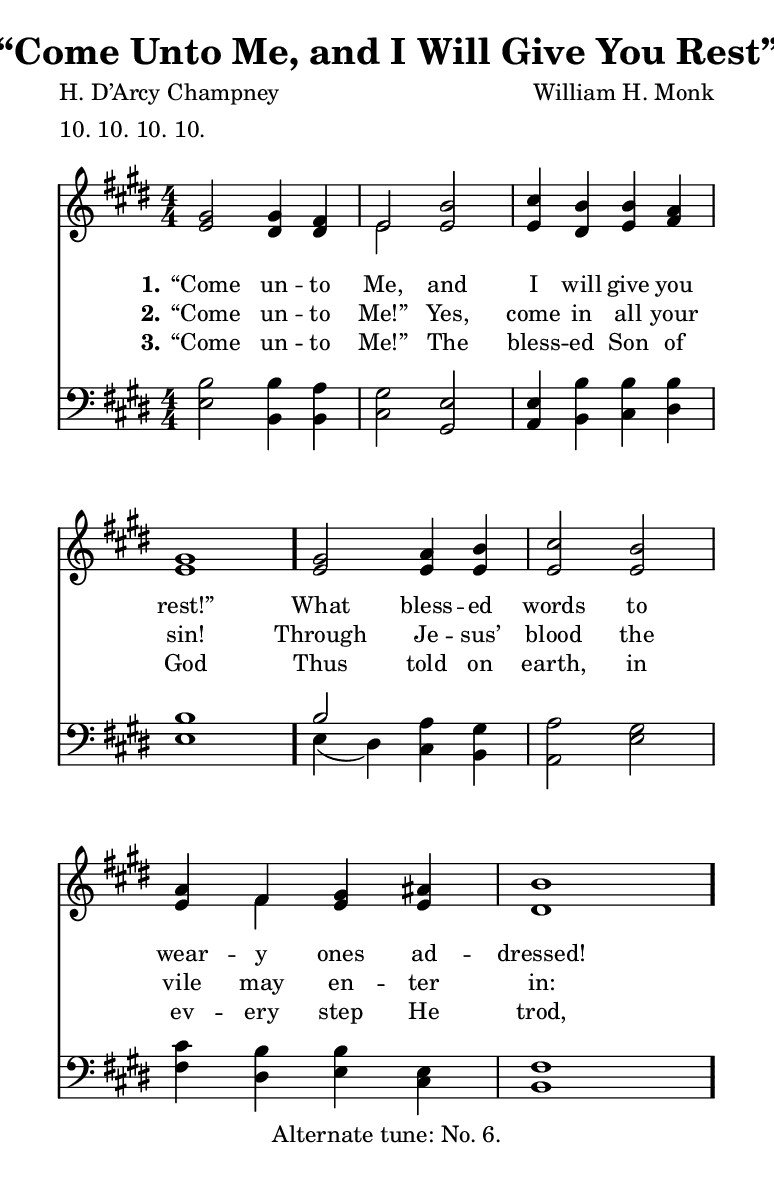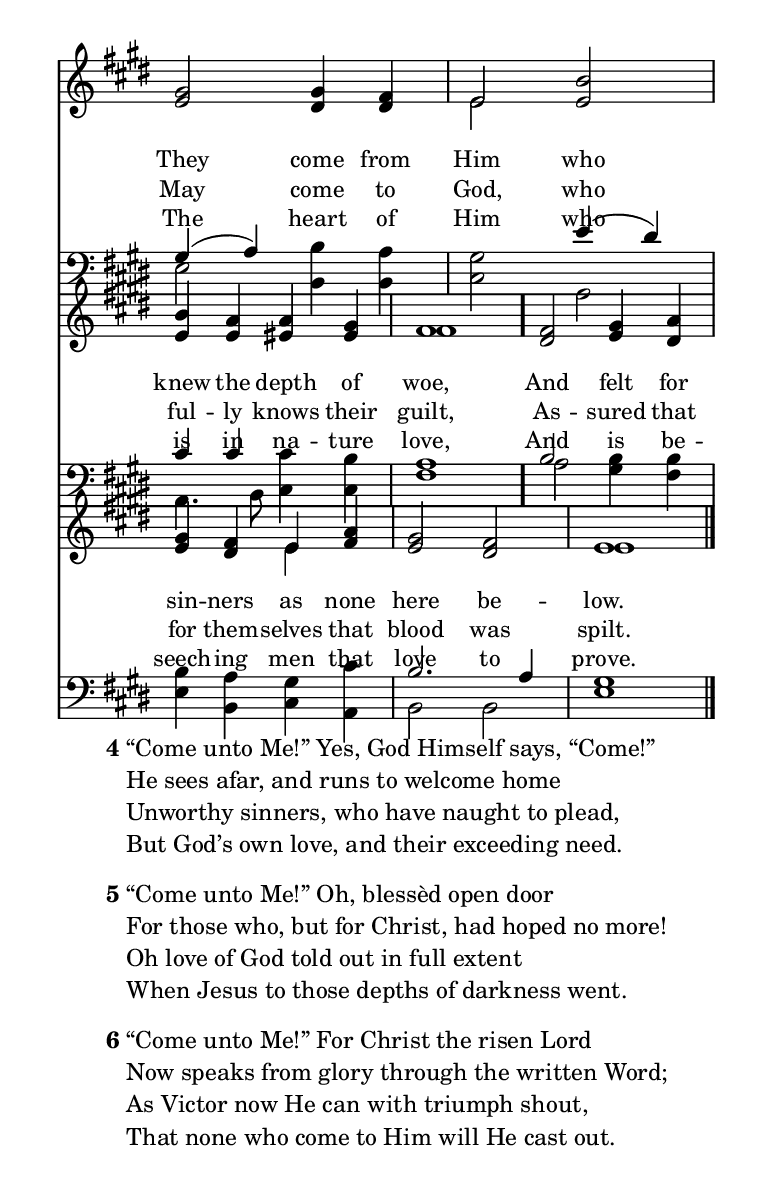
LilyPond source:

\include "common/global.ily"
\paper {
  \include "common/paper.ily"
  systems-per-page = 3

  oddFooterMarkup = \markup { \fill-line { \on-the-fly \first-page "Alternate tune: No. 6." } }
}

\header{
  %gospel
  hymnnumber = "76"
  title = "“Come Unto Me, and I Will Give You Rest”"
  tunename = "Eventide" % see https://hymnary.org/tune/eventide_monk
  meter = "10. 10. 10. 10."
  poet = "H. D’Arcy Champney" % not found at hymnary.org
  composer = "William H. Monk" % see https://hymnary.org/tune/eventide_monk
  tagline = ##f
}

% for fermata in MIDI
ta = { \tempo 4=110 }
tb = { \tempo 4=55  }

patternAA = { c2      c4 c4 | c2 c2      | c4  c4 c4 c4 | c1 }
patternAB = { c4( c4) c4 c4 | c2 c2      | c4  c4 c4 c4 | c1 }
patternAC = { c4( c4) c4 c4 | c2 c4( c4) | c4  c4 c4 c4 | c1 }
patternAD = { c2      c4 c4 | c2 c2      | c4. c8 c4 c4 | c1 }

patternBA = { c2 c4 c4 | c4 c4 c4 c4 | c2  c2 | c1 }
patternBB = { c2 c4 c4 | c4 c4 c4 c4 | c2. c4 | c1 }

global = {
  \include "common/overrides.ily"
  \override Staff.TimeSignature.style = #'numbered
  \time 4/4
  \override Score.MetronomeMark.transparent = ##t % hide all fermata changes too
  \ta
  \key e \major
  \autoBeamOff
}

notesSoprano = {
\global
\relative c'' {

  \changePitch \patternAA { gis gis fis | e b' | cis b b a | gis }
  \changePitch \patternAA { gis a b | cis b | a fis gis ais | b }
  \changePitch \patternAA { gis gis fis | e b' | b a a gis | fis }
  \changePitch \patternBA { fis gis a | gis fis e a | gis fis | e }

  \bar "|."

}
}

notesAlto = {
\global
\relative e' {

  \changePitch \patternAA { e dis dis | e e | e dis e fis | e }
  \changePitch \patternAA { e e e | e e | e fis e e | dis }
  \changePitch \patternAA { e dis dis | e e | e e eis eis | fis }
  \changePitch \patternBA { dis e dis | e dis e fis | e dis | e }

}
}

notesTenor = {
\global
\relative a {

  \changePitch \patternAA { b b a | gis e | e b' b b | b }
  \changePitch \patternAA { b a gis | a gis | cis b b e, | fis }
  \changePitch \patternAC { gis a b a | gis e' dis | cis cis cis b | a }
  \changePitch \patternBB { b b b | b a gis cis | b a | gis }

}
}

notesBass = {
\global
\relative f {

  \changePitch \patternAA { e b b | cis gis | a b cis dis | e }
  \changePitch \patternAB { e dis cis b | a e' | fis dis e cis | b }
  \changePitch \patternAD { e b b | cis gis | a b cis cis | fis }
  \changePitch \patternBA { a gis fis | e b cis a | b b e }

}
}

wordsA = \lyricmode {
\set stanza = "1."

“Come un -- to Me, and I will give you rest!” \bar "."
What bless -- ed words to wear -- y ones ad -- dressed! \bar "."
They come from Him who knew the depth of woe, \bar "."
And felt for sin -- ners as none here be -- low. \bar "."

}

wordsB = \lyricmode {
\set stanza = "2."

“Come un -- to Me!” Yes, come in all your sin!
Through Je -- sus’ blood the vile may en -- ter in:
May come to God, who ful -- ly knows their guilt,
As -- sured that for them -- selves that blood was spilt.

}

wordsC = \lyricmode {
\set stanza = "3."

“Come un -- to Me!” The bless -- ed Son of God
Thus told on earth, in ev -- ery step He trod,
The heart of Him who is in na -- ture love,
And is be -- seech -- ing men that love to prove.

}

wordsD = \markuplist {

\line { “Come unto Me!” Yes, God Himself says, “Come!” }
\line { He sees afar, and runs to welcome home }
\line { Unworthy sinners, who have naught to plead, }
\line { But God’s own love, and their exceeding need. }

}

wordsE = \markuplist {

\line { “Come unto Me!” Oh, blessèd open door }
\line { For those who, but for Christ, had hoped no more! }
\line { Oh love of God told out in full extent }
\line { When Jesus to those depths of darkness went. }

}

wordsF = \markuplist {

\line { “Come unto Me!” For Christ the risen Lord }
\line { Now speaks from glory through the written Word; }
\line { As Victor now He can with triumph shout, }
\line { That none who come to Him will He cast out. }

}

\score {
  \context ChoirStaff <<
    \context Staff = upper <<
      \set Staff.autoBeaming = ##f
      \set ChoirStaff.systemStartDelimiter = #'SystemStartBar
      \set ChoirStaff.printPartCombineTexts = ##f
      \partcombine #'(2 . 11) \notesSoprano \notesAlto
      \context NullVoice = sopranos { \voiceOne << \notesSoprano >> }
      \context Lyrics = one   \lyricsto sopranos \wordsA
      \context Lyrics = two   \lyricsto sopranos \wordsB
      \context Lyrics = three \lyricsto sopranos \wordsC
    >>
    \context Staff = men <<
      \set Staff.autoBeaming = ##f
      \clef bass
      \set ChoirStaff.printPartCombineTexts = ##f
      \partcombine #'(2 . 11) \notesTenor \notesBass
    >>
  >>
  \layout {
    \include "common/layout.ily"
  }
  #(cond ((ly:get-option 'eog-midi-permitted) #{ \midi{
    \include "common/midi.ily"
  } #}))
}

\noPageBreak

\markup { \fontsize #0.3 \fill-line { \vcenter \column {
  \vspace #1
  \line{ \bold 4 \column { \wordsD } } \combine \null \vspace #0.4
  \line{ \bold 5 \column { \wordsE } } \combine \null \vspace #0.4
  \line{ \bold 6 \column { \wordsF } }
  \vspace #1
} } }

\version "2.19.49"  % necessary for upgrading to future LilyPond versions.

% vi:set et ts=2 sw=2 ai nocindent syntax=lilypond:
